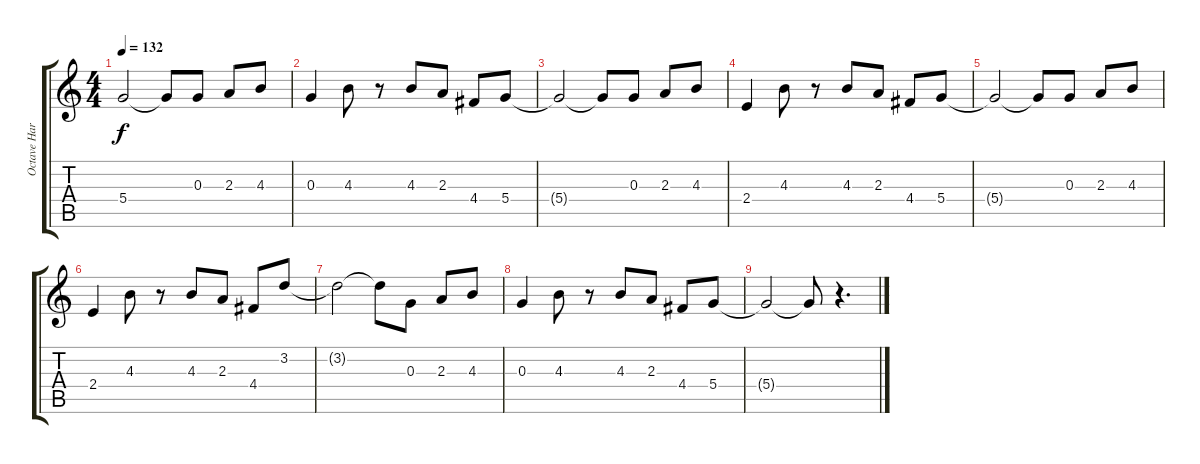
\track ("Octave Harmonies" "Octave Har") {instrument distortionguitar}
\staff {score tabs}
\tuning (E4 B3 G3 D3 A2 E2) {hide}
\ts (4 4)
\tempo 132
\clef g2
\ks c
5.4{t}.2{dy f} 5.4{t}.8 0.3.8 2.3.8 4.3.8 |
0.3.4 4.3.8 r.8 4.3.8 2.3.8 4.4.8 5.4.8 |
5.4{t}.2 5.4{t}.8 0.3.8 2.3.8 4.3.8 |
2.4.4 4.3.8 r.8 4.3.8 2.3.8 4.4.8 5.4.8 |
5.4{t}.2 5.4{t}.8 0.3.8 2.3.8 4.3.8 |
2.4.4 4.3.8 r.8 4.3.8 2.3.8 4.4.8 3.2.8 |
3.2{t}.2 3.2{t}.8 0.3.8 2.3.8 4.3.8 |
0.3.4 4.3.8 r.8 4.3.8 2.3.8 4.4.8 5.4.8 |
5.4{t}.2 5.4{t}.8 r.4{d}
